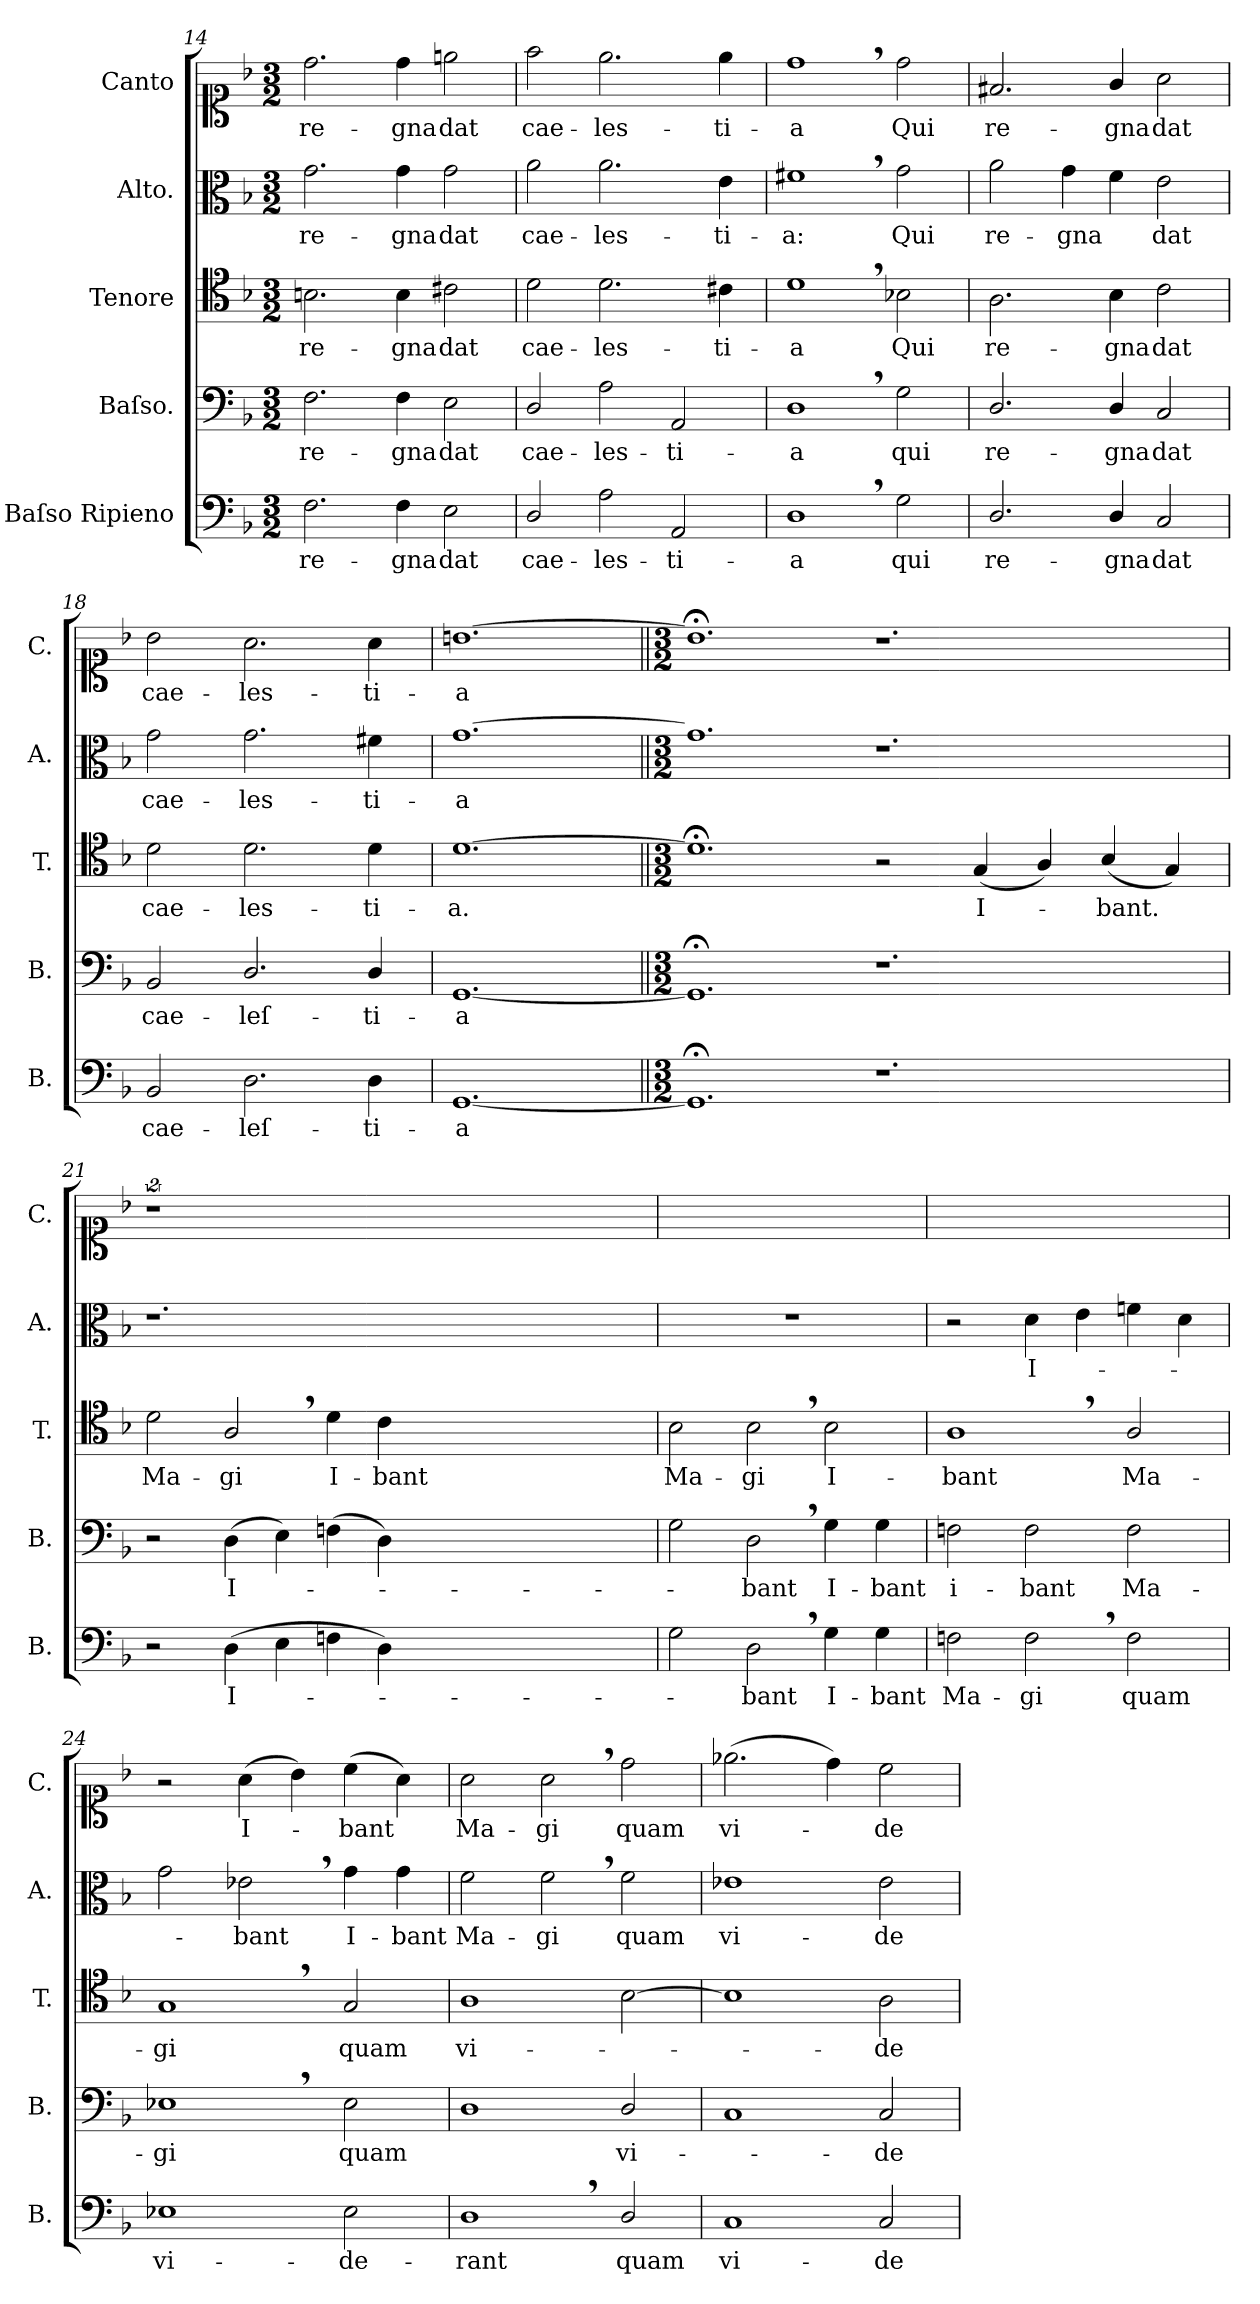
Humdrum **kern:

**kern	**text	**kern	**text	**kern	**text	**kern	**text	**dynam	**kern	**text
*part5	*part5	*part4	*part4	*part3	*part3	*part2	*part2	*part2	*part1	*part1
*staff5	*staff5	*staff4	*staff4	*staff3	*staff3	*staff2	*staff2	*staff2	*staff1	*staff1
*I"Baſso Ripieno	*	*I"Baſso.	*	*I"Tenore	*	*I"Alto.	*	*	*I"Canto	*
*I'B.	*	*I'B.	*	*I'T.	*	*I'A.	*	*	*I'C.	*
*clefF4	*	*clefF4	*	*clefC4	*	*clefC3	*	*	*clefC1	*
*k[b-]	*	*k[b-]	*	*k[b-]	*	*k[b-]	*	*	*k[b-]	*
*M3/2	*	*M3/2	*	*M3/2	*	*M3/2	*	*	*M3/2	*
=14	=14	=14	=14	=14	=14	=14	=14	=14	=14	=14
2.F\	re-	2.F\	re-	2.Bn\	re-	2.g\	re-	.	2.dd\	re-
4F\	-gna	4F\	-gna	4B\	-gna	4g\	-gna	.	4dd\	-gna
2E\	dat	2E\	dat	2c#X\	dat	2g\	dat	.	2een\	dat
=15	=15	=15	=15	=15	=15	=15	=15	=15	=15	=15
2D/	cae-	2D/	cae-	2d\	cae-	2a\	cae-	.	2ff\	cae-
2A\	-les-	2A\	-les-	2.d\	-les-	2.a\	-les-	.	2.ee\	-les-
2AA/	-ti-	2AA/	-ti-	.	.	.	.	.	.	.
.	.	.	.	4c#X\	-ti-	4e\	-ti-	.	4ee\	-ti-
=16	=16	=16	=16	=16	=16	=16	=16	=16	=16	=16
1D,	-a	1D,	-a	1d,	-a	1f#X,	-a:	.	1dd,	-a
2G\	qui	2G\	qui	2B-X\	Qui	2g\	Qui	.	2dd\	Qui
=17	=17	=17	=17	=17	=17	=17	=17	=17	=17	=17
2.D/	re-	2.D/	re-	2.A\	re-	2a\	re-	.	2.f#X/	re-
.	.	.	.	.	.	4g\	-gna	.	.	.
4D/	-gna	4D/	-gna	4B-\	-gna	4f\	.	.	4g/	-gna
2C/	dat	2C/	dat	2c\	dat	2e\	dat	.	2a\	dat
=18	=18	=18	=18	=18	=18	=18	=18	=18	=18	=18
2BB-/	cae-	2BB-/	cae-	2d\	cae-	2g\	cae-	.	2b-\	cae-
2.D\	-leſ-	2.D/	-leſ-	2.d\	-les-	2.g\	-les-	.	2.a\	-les-
4D\	-ti-	4D/	-ti-	4d\	-ti-	4f#X\	-ti-	.	4a\	-ti-
=19	=19	=19	=19	=19	=19	=19	=19	=19	=19	=19
[1.GG	-a	[1.GG	-a	[1.d	-a.	[1.g	-a	.	[1.bn	-a
=20||	=20||	=20||	=20||	=20||	=20||	=20||	=20||	=20||	=20||	=20||
*M3/2	*	*M3/2	*	*M3/2	*	*M3/2	*	*	*M3/2	*
1.GG;<]	.	1.GG;<]	.	1.d;<]	.	1.g]	.	.	1.b;<]	.
1.r	.	1.r	.	2r	.	1.r	.	.	1.r	.
.	.	.	.	(4G/	I-	.	.	.	.	.
.	.	.	.	4A/)	.	.	.	.	.	.
.	.	.	.	(4B-/	-bant.	.	.	.	.	.
.	.	.	.	4G/)	.	.	.	.	.	.
=21	=21	=21	=21	=21	=21	=21	=21	=21	=21	=21
2r	.	2r	.	2d\	Ma-	1.r	.	.	2%9r	.
(4D\	I-	(4D\	I-	2A,/	-gi	.	.	.	.	.
4E\	.	4E\)	.	.	.	.	.	.	.	.
!	!	!	!	!	!LO:LY:i	!	!	!	!	!
4Fn\	.	(4Fn\	.	4d\	I-	.	.	.	.	.
!	!	!	!	!	!LO:LY:i	!	!	!	!	!
4D\)	.	4D\)	.	4c\	-bant	.	.	.	.	.
0.ryy	.	0.ryy	.	0.ryy	.	0.ryy	.	.	.	.
=22	=22	=22	=22	=22	=22	=22	=22	=22	=22	=22
!	!	!	!	!	!LO:LY:i	!	!	!	!	!
2G\	.	2G\	.	2B-\	Ma-	1.r	.	.	1.ryy	.
!	!	!	!	!	!LO:LY:i	!	!	!	!	!
2D,\	-bant	2D,\	-bant	2B-,\	-gi	.	.	.	.	.
!	!LO:LY:i	!	!LO:LY:i	!	!	!	!	!	!	!
4G\	I-	4G\	I-	2B-\	I-	.	.	.	.	.
!	!LO:LY:i	!	!LO:LY:i	!	!	!	!	!	!	!
4G\	-bant	4G\	-bant	.	.	.	.	.	.	.
=23	=23	=23	=23	=23	=23	=23	=23	=23	=23	=23
2Fn\	Ma-	2Fn\	i-	1A,	-bant	2r	.	.	1.ryy	.
!	!	!	!	!	!	!	!	!LO:DY:a	!	!
2F,\	-gi	2F\	-bant	.	.	4d\	I-	For.	.	.
.	.	.	.	.	.	4e\	.	.	.	.
2F\	quam	2F\	Ma-	2A/	Ma-	4fn\	.	.	.	.
.	.	.	.	.	.	4d\	.	.	.	.
=24	=24	=24	=24	=24	=24	=24	=24	=24	=24	=24
1E-X	vi-	1E-X,	-gi	1G,	-gi	2g\	.	.	2r	.
.	.	.	.	.	.	2e-X,\	-bant	.	(4a\	I-
.	.	.	.	.	.	.	.	.	4b-\)	.
!	!	!	!	!	!	!	!LO:LY:i	!	!	!
2E-\	-de-	2E-\	quam	2G/	quam	4g\	I-	.	(4cc\	-bant
!	!	!	!	!	!	!	!LO:LY:i	!	!	!
.	.	.	.	.	.	4g\	-bant	.	4a\)	.
=25	=25	=25	=25	=25	=25	=25	=25	=25	=25	=25
1D,	-rant	1D	.	1A	vi-	2f\	Ma-	.	2a\	Ma-
.	.	.	.	.	.	2f,\	-gi	.	2a,\	-gi
2D/	quam	2D/	vi-	[2B-\	.	2f\	quam	.	2dd\	quam
=26	=26	=26	=26	=26	=26	=26	=26	=26	=26	=26
1C	vi-	1C	.	1B-]	.	1e-X	vi-	.	(2.ee-X\	vi-
.	.	.	.	.	.	.	.	.	4dd\)	.
2C/	-de-	2C/	-de-	2A\	-de-	2e-\	-de-	.	2cc\	-de-
=	=	=	=	=	=	=	=	=	=	=
*-	*-	*-	*-	*-	*-	*-	*-	*-	*-	*-
